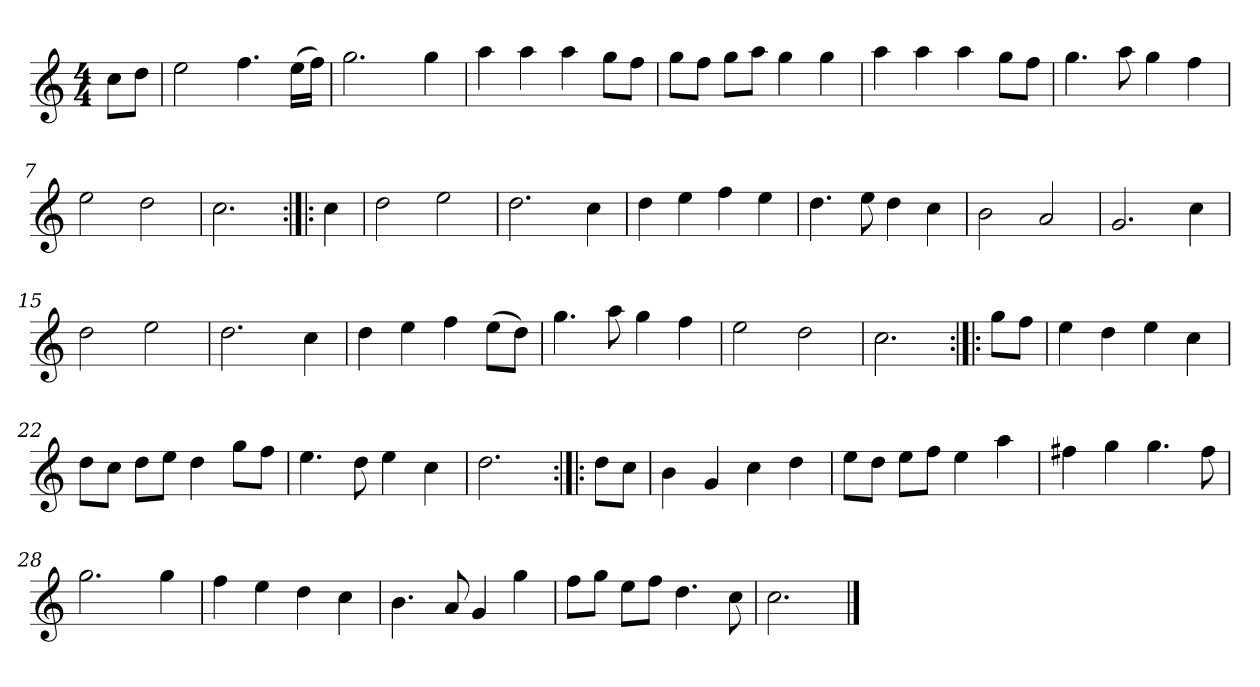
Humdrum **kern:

**kern
*part1
*staff1
*clefG2
*k[]
*C:
*M4/4
*MM120
=
8cc\L
8dd\J
=1
2ee
4.ff
(16ee\LL
16ff\JJ)
=2
2.gg
4gg
=3
4aa
4aa
4aa
8gg\L
8ff\J
=4
8gg\L
8ff\J
8gg\L
8aa\J
4gg
4gg
=5
4aa
4aa
4aa
8gg\L
8ff\J
=6
4.gg
8aa
4gg
4ff
=7
2ee
2dd
=8
2.cc
=:|!|:
4cc
=9
2dd
2ee
=10
2.dd
4cc
=11
4dd
4ee
4ff
4ee
=12
4.dd
8ee
4dd
4cc
=13
2b
2a
=14
2.g
4cc
=15
2dd
2ee
=16
2.dd
4cc
=17
4dd
4ee
4ff
(8ee\L
8dd\J)
=18
4.gg
8aa
4gg
4ff
=19
2ee
2dd
=20
2.cc
=:|!|:
8gg\L
8ff\J
=21
4ee
4dd
4ee
4cc
=22
8dd\L
8cc\J
8dd\L
8ee\J
4dd
8gg\L
8ff\J
=23
4.ee
8dd
4ee
4cc
=24
2.dd
=:|!|:
8dd\L
8cc\J
=25
4b
4g
4cc
4dd
=26
8ee\L
8dd\J
8ee\L
8ff\J
4ee
4aa
=27
4ff#X
4gg
4.gg
8ff#
=28
2.gg
4gg
=29
4ff
4ee
4dd
4cc
=30
4.b
8a
4g
4gg
=31
8ff\L
8gg\J
8ee\L
8ff\J
4.dd
8cc
=32
2.cc
==
*-
